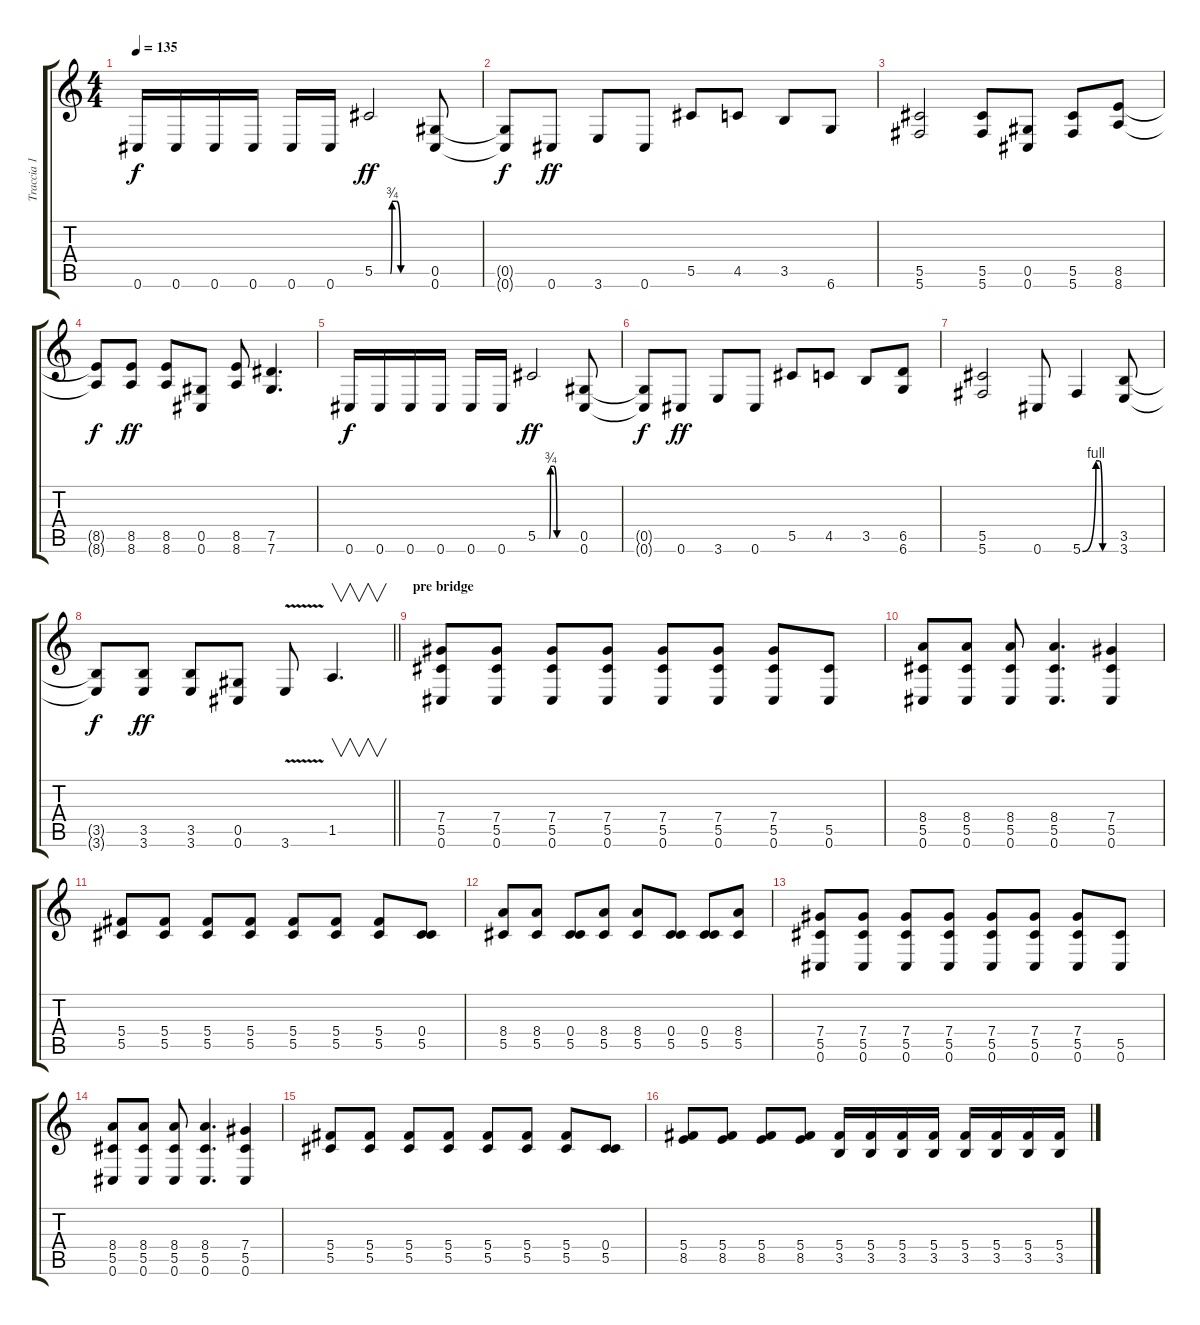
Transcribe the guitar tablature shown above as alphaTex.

\track ("Traccia 1" "Traccia 1") {instrument distortionguitar}
\staff {score tabs}
\tuning (F4 Db4 Ab3 Db3 Ab2 Db2) {hide}
\ts (4 4)
\tempo 135
\clef g2
\ks c
0.6.16{dy f} 0.6.16 0.6.16 0.6.16 0.6.16 0.6.16 5.5{be (custom 0 0 10 0 15 0 18 0 20 3 25 3 30 0 32 0 35 0 60 0)}.2{dy ff} (0.5 0.6).8 |
(0.5{t} 0.6{t}).8{dy f} 0.6.8{dy ff} 3.6.8 0.6.8 5.5.8 4.5.8 3.5.8 6.6.8 |
(5.5 5.6).2 (5.5 5.6).8 (0.5 0.6).8 (5.5 5.6).8 (8.5 8.6).8 |
(8.5{t} 8.6{t}).8{dy f} (8.5 8.6).8{dy ff} (8.5 8.6).8 (0.5 0.6).8 (8.5 8.6).8 (7.5 7.6).4{d} |
0.6.16{dy f} 0.6.16 0.6.16 0.6.16 0.6.16 0.6.16 5.5{be (custom 0 0 10 0 15 0 18 0 20 3 25 3 30 0 32 0 35 0 60 0)}.2{dy ff} (0.5 0.6).8 |
(0.5{t} 0.6{t}).8{dy f} 0.6.8{dy ff} 3.6.8 0.6.8 5.5.8 4.5.8 3.5.8 (6.5 6.6).8 |
(5.5 5.6).2 0.6.8 5.6{be (custom 0 0 24 4 30 4 36 0 60 0)}.4 (3.5 3.6).8 |
\barLineRight lightlight
(3.5{t} 3.6{t}).8{dy f} (3.5 3.6).8{dy ff} (3.5 3.6).8 (0.5 0.6).8 3.6{v}.8 1.5.4{v d} |
\section ("" "pre bridge")
(7.4 5.5 0.6).8 (7.4 5.5 0.6).8 (7.4 5.5 0.6).8 (7.4 5.5 0.6).8 (7.4 5.5 0.6).8 (7.4 5.5 0.6).8 (7.4 5.5 0.6).8 (5.5 0.6).8 |
(8.4 5.5 0.6).8 (8.4 5.5 0.6).8 (8.4 5.5 0.6).8 (8.4 5.5 0.6).4{d} (7.4 5.5 0.6).4 |
(5.4 5.5).8 (5.4 5.5).8 (5.4 5.5).8 (5.4 5.5).8 (5.4 5.5).8 (5.4 5.5).8 (5.4 5.5).8 (0.4 5.5).8 |
(8.4 5.5).8 (8.4 5.5).8 (0.4 5.5).8 (8.4 5.5).8 (8.4 5.5).8 (0.4 5.5).8 (0.4 5.5).8 (8.4 5.5).8 |
(7.4 5.5 0.6).8 (7.4 5.5 0.6).8 (7.4 5.5 0.6).8 (7.4 5.5 0.6).8 (7.4 5.5 0.6).8 (7.4 5.5 0.6).8 (7.4 5.5 0.6).8 (5.5 0.6).8 |
(8.4 5.5 0.6).8 (8.4 5.5 0.6).8 (8.4 5.5 0.6).8 (8.4 5.5 0.6).4{d} (7.4 5.5 0.6).4 |
(5.4 5.5).8 (5.4 5.5).8 (5.4 5.5).8 (5.4 5.5).8 (5.4 5.5).8 (5.4 5.5).8 (5.4 5.5).8 (0.4 5.5).8 |
(5.4 8.5).8 (5.4 8.5).8 (5.4 8.5).8 (5.4 8.5).8 (5.4 3.5).16 (5.4 3.5).16 (5.4 3.5).16 (5.4 3.5).16 (5.4 3.5).16 (5.4 3.5).16 (5.4 3.5).16 (5.4 3.5).16
